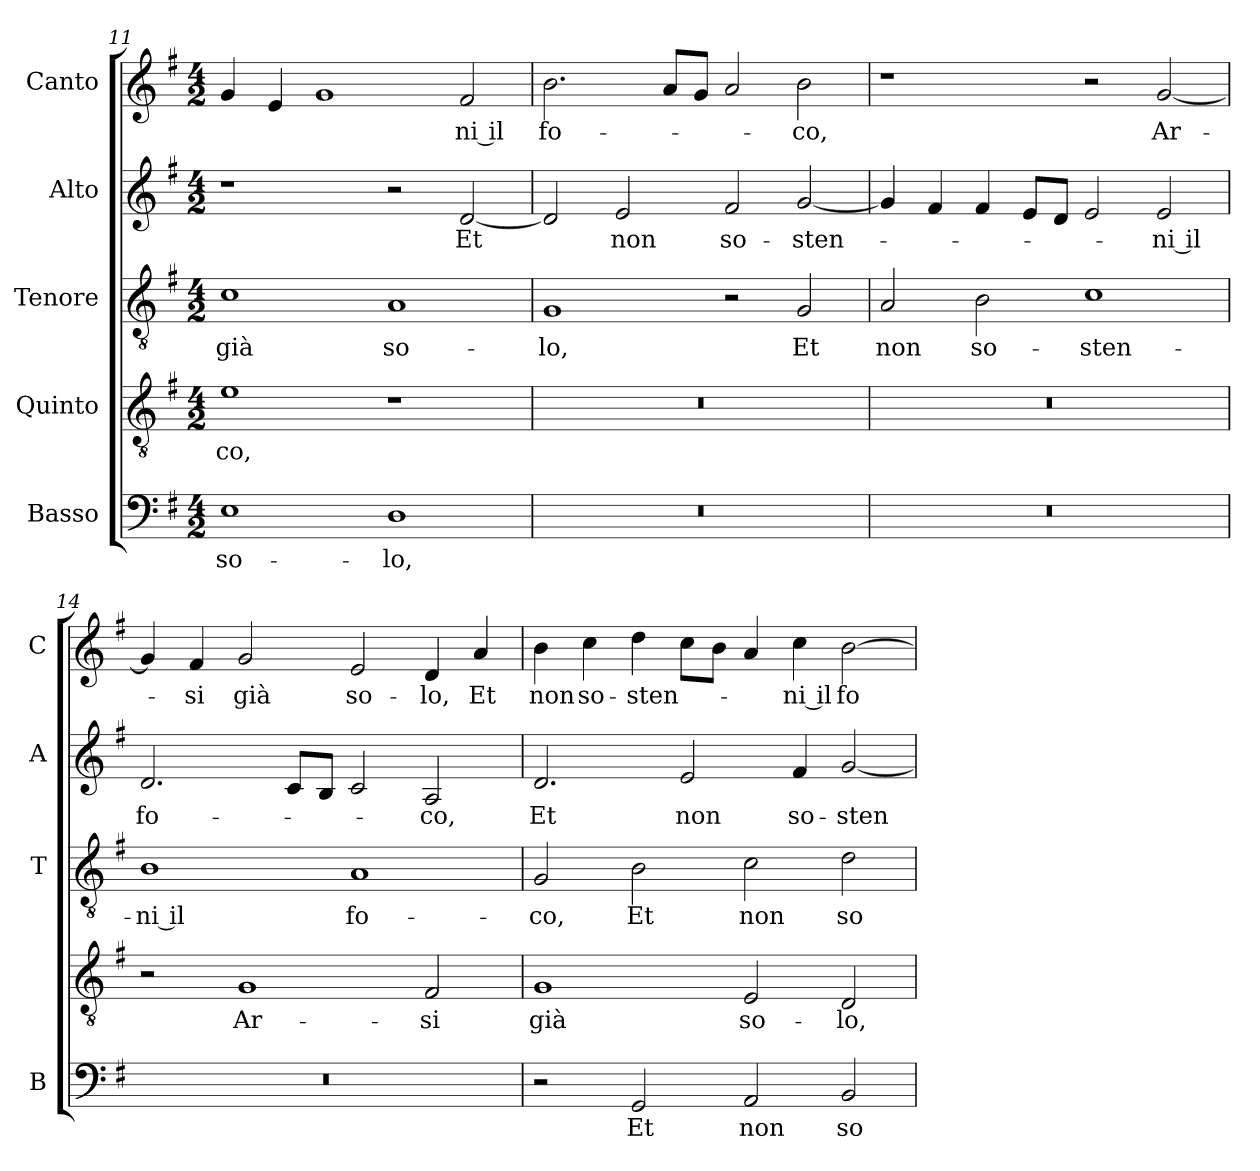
**kern	**text	**kern	**text	**kern	**text	**kern	**text	**kern	**text
*part5	*part5	*part4	*part4	*part3	*part3	*part2	*part2	*part1	*part1
*staff5	*staff5	*staff4	*staff4	*staff3	*staff3	*staff2	*staff2	*staff1	*staff1
*I"Basso	*	*I"Quinto	*	*I"Tenore	*	*I"Alto	*	*I"Canto	*
*I'B	*	*	*	*I'T	*	*I'A	*	*I'C	*
*clefF4	*	*clefGv2	*	*clefGv2	*	*clefG2	*	*clefG2	*
*k[f#]	*	*k[f#]	*	*k[f#]	*	*k[f#]	*	*k[f#]	*
*G:	*	*G:	*	*G:	*	*G:	*	*G:	*
*M4/2	*	*M4/2	*	*M4/2	*	*M4/2	*	*M4/2	*
=11	=11	=11	=11	=11	=11	=11	=11	=11	=11
!	!LO:LY:b	!	!	!	!	!	!	!	!
!	!	!	!LO:LY:b	!	!	!	!	!	!
!	!	!	!	!	!LO:LY:b	!	!	!	!
1E	so-	1e	-co,	1c	già	1r	.	4g/	.
.	.	.	.	.	.	.	.	4e/	.
.	.	.	.	.	.	.	.	1g	.
!	!LO:LY:b	!	!	!	!	!	!	!	!
!	!	!	!	!	!LO:LY:b	!	!	!	!
1D	-lo,	1r	.	1A	so-	2r	.	.	.
!	!	!	!	!	!	!	!LO:LY:b	!	!
!	!	!	!	!	!	!	!	!	!LO:LY:b
.	.	.	.	.	.	[2d/	Et	2f#/	-ni il
=12	=12	=12	=12	=12	=12	=12	=12	=12	=12
!	!	!	!	!	!LO:LY:b	!	!	!	!
!	!	!	!	!	!	!	!	!	!LO:LY:b
0r	.	0r	.	1G	-lo,	2d/]	.	2.b\	fo-
!	!	!	!	!	!	!	!LO:LY:b	!	!
.	.	.	.	.	.	2e/	non	.	.
.	.	.	.	.	.	.	.	8a/L	.
.	.	.	.	.	.	.	.	8g/J	.
!	!	!	!	!	!	!	!LO:LY:b	!	!
.	.	.	.	2r	.	2f#/	so-	2a/	.
!	!	!	!	!	!LO:LY:b	!	!	!	!
!	!	!	!	!	!	!	!LO:LY:b	!	!
!	!	!	!	!	!	!	!	!	!LO:LY:b
.	.	.	.	2G/	Et	[2g/	-sten-	2b\	-co,
=13	=13	=13	=13	=13	=13	=13	=13	=13	=13
!	!	!	!	!	!LO:LY:b	!	!	!	!
0r	.	0r	.	2A/	non	4g/]	.	1r	.
.	.	.	.	.	.	4f#/	.	.	.
!	!	!	!	!	!LO:LY:b	!	!	!	!
.	.	.	.	2B\	so-	4f#/	.	.	.
.	.	.	.	.	.	8e/L	.	.	.
.	.	.	.	.	.	8d/J	.	.	.
!	!	!	!	!	!LO:LY:b	!	!	!	!
.	.	.	.	1c	-sten-	2e/	.	2r	.
!	!	!	!	!	!	!	!LO:LY:b	!	!
!	!	!	!	!	!	!	!	!	!LO:LY:b
.	.	.	.	.	.	2e/	-ni il	[2g/	Ar-
!!LO:LB:g=z
=14	=14	=14	=14	=14	=14	=14	=14	=14	=14
!	!	!	!	!	!LO:LY:b	!	!	!	!
!	!	!	!	!	!	!	!LO:LY:b	!	!
0r	.	2r	.	1B	-ni il	2.d/	fo-	4g/]	.
!	!	!	!	!	!	!	!	!	!LO:LY:b
.	.	.	.	.	.	.	.	4f#/	-si
!	!	!	!LO:LY:b	!	!	!	!	!	!
!	!	!	!	!	!	!	!	!	!LO:LY:b
.	.	1G	Ar-	.	.	.	.	2g/	già
.	.	.	.	.	.	8c/L	.	.	.
.	.	.	.	.	.	8B/J	.	.	.
!	!	!	!	!	!LO:LY:b	!	!	!	!
!	!	!	!	!	!	!	!	!	!LO:LY:b
.	.	.	.	1A	fo-	2c/	.	2e/	so-
!	!	!	!LO:LY:b	!	!	!	!	!	!
!	!	!	!	!	!	!	!LO:LY:b	!	!
!	!	!	!	!	!	!	!	!	!LO:LY:b
.	.	2F#/	-si	.	.	2A/	-co,	4d/	-lo,
!	!	!	!	!	!	!	!	!	!LO:LY:b
.	.	.	.	.	.	.	.	4a/	Et
=15	=15	=15	=15	=15	=15	=15	=15	=15	=15
!	!	!	!LO:LY:b	!	!	!	!	!	!
!	!	!	!	!	!LO:LY:b	!	!	!	!
!	!	!	!	!	!	!	!LO:LY:b	!	!
!	!	!	!	!	!	!	!	!	!LO:LY:b
2r	.	1G	già	2G/	-co,	2.d/	Et	4b\	non
!	!	!	!	!	!	!	!	!	!LO:LY:b
.	.	.	.	.	.	.	.	4cc\	so-
!	!LO:LY:b	!	!	!	!	!	!	!	!
!	!	!	!	!	!LO:LY:b	!	!	!	!
!	!	!	!	!	!	!	!	!	!LO:LY:b
2GG/	Et	.	.	2B\	Et	.	.	4dd\	-sten-
!	!	!	!	!	!	!	!LO:LY:b	!	!
.	.	.	.	.	.	2e/	non	8cc\L	.
.	.	.	.	.	.	.	.	8b\J	.
!	!LO:LY:b	!	!	!	!	!	!	!	!
!	!	!	!LO:LY:b	!	!	!	!	!	!
!	!	!	!	!	!LO:LY:b	!	!	!	!
2AA/	non	2E/	so-	2c\	non	.	.	4a/	.
!	!	!	!	!	!	!	!LO:LY:b	!	!
!	!	!	!	!	!	!	!	!	!LO:LY:b
.	.	.	.	.	.	4f#/	so-	4cc\	-ni il
!	!LO:LY:b	!	!	!	!	!	!	!	!
!	!	!	!LO:LY:b	!	!	!	!	!	!
!	!	!	!	!	!LO:LY:b	!	!	!	!
!	!	!	!	!	!	!	!LO:LY:b	!	!
!	!	!	!	!	!	!	!	!	!LO:LY:b
2BB/	so-	2D/	-lo,	2d\	so-	[2g/	-sten-	[2b\	fo-
=	=	=	=	=	=	=	=	=	=
*-	*-	*-	*-	*-	*-	*-	*-	*-	*-
